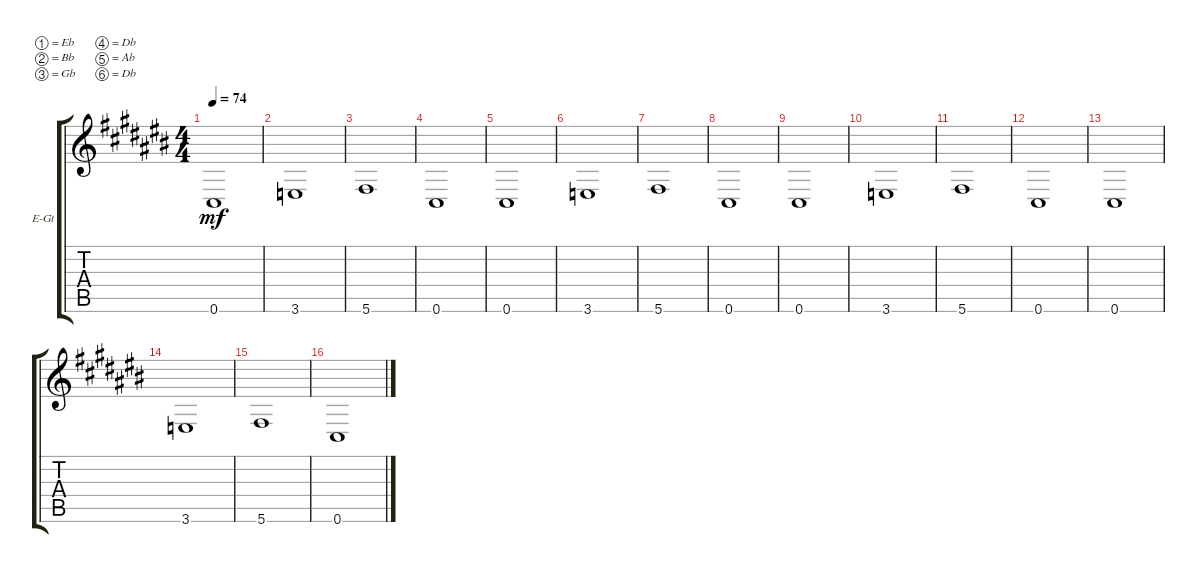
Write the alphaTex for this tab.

\defaultSystemsLayout 4
\bracketExtendMode groupsimilarinstruments
\firstSystemTrackNameOrientation horizontal
\otherSystemsTrackNameOrientation horizontal
\track ("Electric Guitar" "E-Gt") {multiBarRest instrument electricguitarclean}
\staff {score tabs}
\tuning (Eb4 Bb3 Gb3 Db3 Ab2 Db2)
\ts (4 4)
\tempo 74
\clef g2
\ks c#
0.6.1{dy mf} |
3.6.1 |
5.6.1 |
0.6.1 |
0.6.1 |
3.6.1 |
5.6.1 |
0.6.1 |
0.6.1 |
3.6.1 |
5.6.1 |
0.6.1 |
0.6.1 |
3.6.1 |
5.6.1 |
0.6.1
